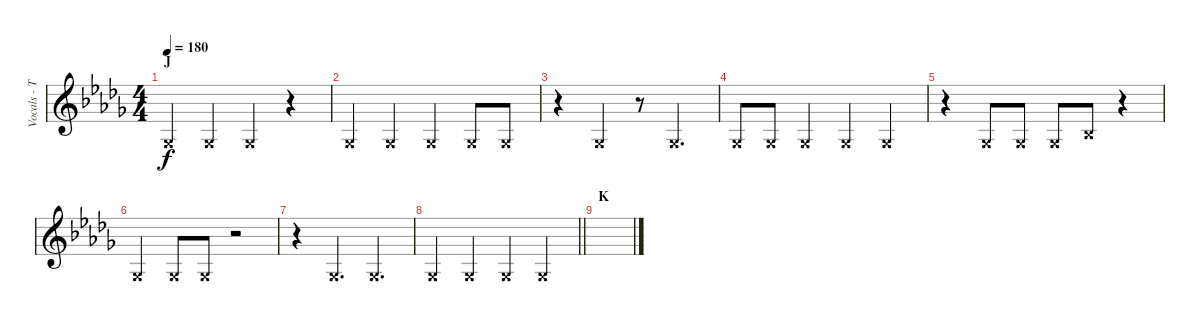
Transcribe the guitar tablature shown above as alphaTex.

\track ("Vocals - Takanori" "Vocals - T") {instrument lead6voice}
\staff {score}
\tuning (E4 B3 G3 D3 A2 E2) {hide}
\ts (4 4)
\section ("" "J")
\tempo 180
\clef g2
\ks db
4.4{x}.4{dy f} 4.4{x}.4 4.4{x}.4 r.4 |
4.4{x}.4 4.4{x}.4 4.4{x}.4 4.4{x}.8 4.4{x}.8 |
r.4 4.4{x}.4 r.8 4.4{x}.4{d} |
4.4{x}.8 4.4{x}.8 4.4{x}.4 4.4{x}.4 4.4{x}.4 |
r.4 4.4{x}.8 4.4{x}.8 4.4{x}.8 3.3{x}.8 r.4 |
4.4{x}.4 4.4{x}.8 4.4{x}.8 r.2 |
r.4 4.4{x}.4{d} 4.4{x}.4{d} |
\barLineRight lightlight
4.4{x}.4 4.4{x}.4 4.4{x}.4 4.4{x}.4 |
\section ("" "K")
